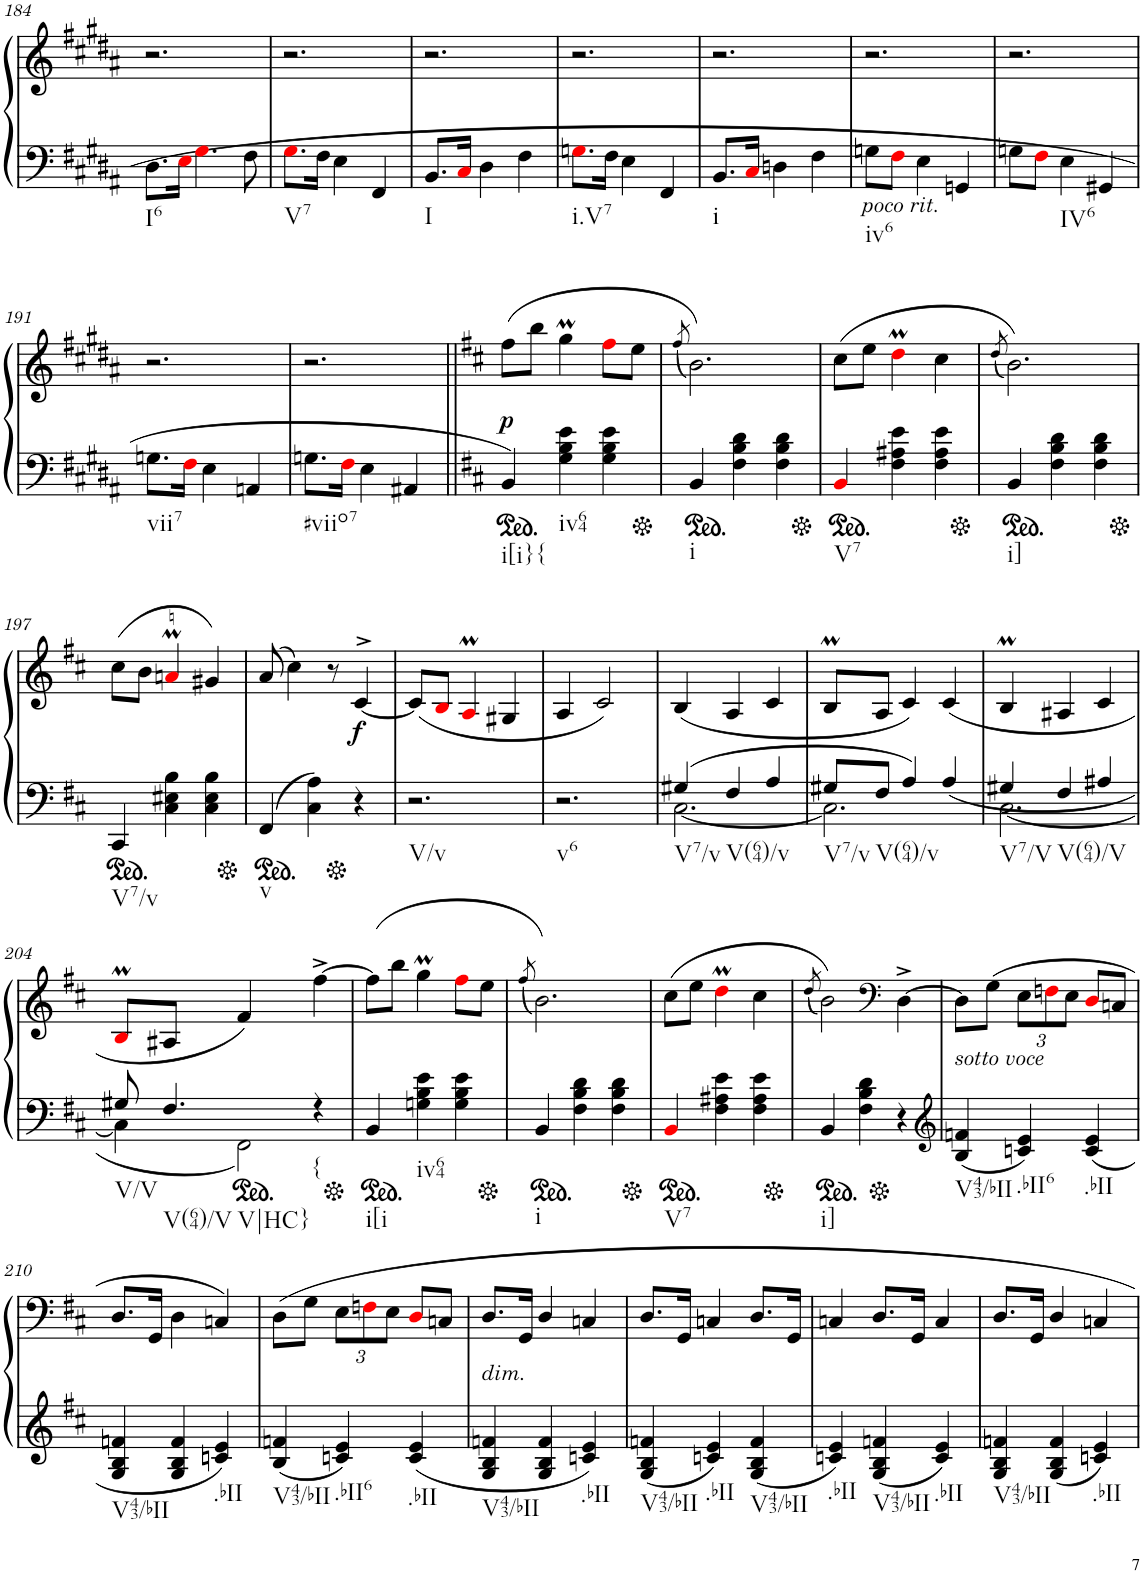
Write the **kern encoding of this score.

**kern	**kern	**dynam
*part2	*part1	*part1
*staff2	*staff1	*staff1
*I"Piano	*I"Piano	*
*I'Pno	*I'Pno	*
!!LO:PB:g=z
*clefF4	*clefG2	*
*k[f#c#g#d#a#]	*k[f#c#g#d#a#]	*
*M3/4	*M3/4	*
=184	=184	=184
!LO:TX:b:t=I6	!	!
8.D#\L	2.r	.
16Ei\Jk	.	.
4.G#i\	.	.
8F#\	.	.
=185	=185	=185
!LO:TX:b:t=V7	!	!
8.G#i\L	2.r	.
16F#\Jk	.	.
4E\	.	.
4FF#/	.	.
=186	=186	=186
!LO:TX:b:t=I	!	!
8.BB/L	2.r	.
16C#i/Jk	.	.
4D#\	.	.
4F#\	.	.
=187	=187	=187
!LO:TX:b:t=i.V7	!	!
8.Gni\L	2.r	.
16F#\Jk	.	.
4E\	.	.
4FF#/	.	.
=188	=188	=188
!LO:TX:b:t=i	!	!
8.BB/L	2.r	.
16C#i/Jk	.	.
4Dn\	.	.
4F#\	.	.
=189	=189	=189
!LO:TX:b:i:t=poco rit.	!	!
!LO:TX:b:t=iv6	!	!
8Gn\L	2.r	.
8F#i\J	.	.
4E\	.	.
4GGn/	.	.
=190	=190	=190
8Gn\L	2.r	.
8F#i\J	.	.
!LO:TX:b:t=IV6	!	!
4E\	.	.
4GG#X/	.	.
!!LO:LB:g=z
=191	=191	=191
!LO:TX:b:t=vii7	!	!
8.Gn\L	2.r	.
16F#i\Jk	.	.
4E\	.	.
4AAn/	.	.
=192	=192	=192
!LO:TX:b:t=#viio7	!	!
8.Gn\L	2.r	.
16F#i\Jk	.	.
4E\	.	.
4AA#X/	.	.
=193||	=193||	=193||
*k[f#c#]	*k[f#c#]	*
*ped	*	*
!LO:TX:b:t=i[i}{	!	!
!	!	!LO:DY:b
4BB/	(8ff#\L	p
.	8bb\J	.
!LO:TX:b:t=iv64	!	!
4G\ 4B\ 4e\	4ggM\	.
4G\ 4B\ 4e\	8ff#i\L	.
.	8ee\J	.
=194	=194	=194
.	(8qff#/	.
*ped	*	*
!LO:TX:b:t=i	!	!
4BB/	2.b\))	.
4F#\ 4B\ 4d\	.	.
4F#\ 4B\ 4d\	.	.
=195	=195	=195
*Xped	*	*
*ped	*	*
!LO:TX:b:t=V7	!	!
4BBi/	(8cc#\L	.
.	8ee\J	.
4F#\ 4A#X\ 4e\	4ddMi\	.
4F#\ 4A#\ 4e\	4cc#\	.
=196	=196	=196
.	(8qdd/	.
*Xped	*	*
*ped	*	*
!LO:TX:b:t=i]	!	!
4BB/	2.b\))	.
4F#\ 4B\ 4d\	.	.
4F#\ 4B\ 4d\	.	.
!!LO:LB:g=z
=197	=197	=197
*Xped	*	*
*ped	*	*
!LO:TX:b:t=V7/v	!	!
4CC#/	(8cc#\L	.
.	8b\J	.
4C#\ 4E#X\ 4B\	4anMi/	.
4C#\ 4E#\ 4B\	4g#X/)	.
=198	=198	=198
*Xped	*	*
*ped	*	*
!LO:TX:b:t=v	!	!
(4FF#/	(8a/	.
.	4cc#\)	.
4C#\ 4A\)	.	.
.	8r	.
*Xped	*	*
!	!	!LO:DY:b
4r	[4c#^>/	f
=199	=199	=199
!LO:TX:b:t=V/v	!	!
2.r	(<8c#/L]	.
.	8Bi/J	.
.	4AMi/	.
.	4G#X/	.
=200	=200	=200
!LO:TX:b:t=v6	!	!
2.r	4A/	.
.	2c#/)	.
=201	=201	=201
*^	*	*
!LO:TX:b:t=V7/v	!	!	!
(4G#X/	[2.C#\	(<4B/	.
!LO:TX:b:t=V(64)/v	!	!	!
4F#/	.	4A/	.
4A/	.	4c#/	.
=202	=202	=202	=202
!LO:TX:b:t=V7/v	!	!	!
8G#X/L	2.C#\]	8BM/L	.
!LO:TX:b:t=V(64)/v	!	!	!
8F#/J	.	8A/J	.
4A/)	.	4c#/)	.
(4A/	.	(<4c#/	.
=203	=203	=203	=203
!LO:TX:b:t=V7/V	!	!	!
4G#X/	[2.C#\	4BM/	.
!LO:TX:b:t=V(64)/V	!	!	!
4F#/	.	4A#X/	.
4A#X/	.	4c#/	.
!!LO:LB:g=z
=204	=204	=204	=204
!LO:TX:b:t=V/V	!	!	!
8G#X/	4C#\]	8BMi/L	.
!LO:TX:b:t=V(64)/V	!	!	!
!LO:TX:b:t=V|HC}	!	!	!
4.F#/	.	8A#X/J	.
*ped	*	*	*
.	2FF#\)	4f#/)	.
!LO:TX:b:t={	!	!	!
4r	.	[4ff#^\	.
*v	*v	*	*
=205	=205	=205
*Xped	*	*
*ped	*	*
!LO:TX:b:t=i[i	!	!
4BB/	(8ff#\L]	.
.	8bb\J	.
!LO:TX:b:t=iv64	!	!
4Gn\ 4B\ 4e\	4ggM\	.
4G\ 4B\ 4e\	8ff#i\L	.
.	8ee\J	.
=206	=206	=206
.	(8qff#/	.
*Xped	*	*
*ped	*	*
!LO:TX:b:t=i	!	!
4BB/	2.b\))	.
4F#\ 4B\ 4d\	.	.
4F#\ 4B\ 4d\	.	.
=207	=207	=207
*Xped	*	*
*ped	*	*
!LO:TX:b:t=V7	!	!
4BBi/	(8cc#\L	.
.	8ee\J	.
4F#\ 4A#X\ 4e\	4ddMi\	.
4F#\ 4A#\ 4e\	4cc#\	.
=208	=208	=208
.	(8qdd/	.
*Xped	*	*
!LO:TX:b:t=i]	!	!
4BB/	2b\))	.
4F#\ 4B\ 4d\	.	.
*	*clefF4	*
*Xped	*	*
4r	[4D^\	.
=209	=209	=209
*clefG2	*	*
!	!LO:TX:b:i:t=sotto voce	!
!LO:TX:b:t=V43/bII	!	!
(4B/ 4fn/	8D\L]	.
.	(8G\J	.
*	*Xbrackettup	*
!LO:TX:b:t=.bII6	!	!
4cn/ 4e/)	12E\L	.
.	12Fni\	.
.	12E\J	.
!LO:TX:b:t=.bII	!	!
(4c/ 4e/	8Di/L	.
.	8Cn/J	.
!!LO:LB:g=z
=210	=210	=210
!LO:TX:b:t=V43/bII	!	!
4G/ 4B/ 4fn/	8.D/L	.
.	16GG/Jk	.
4G/ 4B/ 4f/	4D\	.
!LO:TX:b:t=.bII	!	!
4cn/ 4e/)	4Cn/)	.
=211	=211	=211
!LO:TX:b:t=V43/bII	!	!
(4B/ 4fn/	8D\L	.
.	8G\J	.
!LO:TX:b:t=.bII6	!	!
4cn/ 4e/)	12E\L	.
.	12Fni\	.
.	12E\J	.
!LO:TX:b:t=.bII	!	!
(4c/ 4e/	8Di/L	.
.	8Cn/J	.
=212	=212	=212
!	!LO:TX:b:i:t=dim.	!
!LO:TX:b:t=V43/bII	!	!
4G/ 4B/ 4fn/	8.D/L	.
.	16GG/Jk	.
4G/ 4B/ 4f/	4D/	.
!LO:TX:b:t=.bII	!	!
4cn/ 4e/)	4Cn/	.
=213	=213	=213
!LO:TX:b:t=V43/bII	!	!
(4G/ 4B/ 4fn/	8.D/L	.
.	16GG/Jk	.
!LO:TX:b:t=.bII	!	!
4cn/ 4e/)	4Cn/	.
!LO:TX:b:t=V43/bII	!	!
(4G/ 4B/ 4f/	8.D/L	.
.	16GG/Jk	.
=214	=214	=214
!LO:TX:b:t=.bII	!	!
4cn/ 4e/)	4Cn/	.
!LO:TX:b:t=V43/bII	!	!
(4G/ 4B/ 4fn/	8.D/L	.
.	16GG/Jk	.
!LO:TX:b:t=.bII	!	!
4c/ 4e/)	4C/	.
=215	=215	=215
!LO:TX:b:t=V43/bII	!	!
4G/ 4B/ 4fn/	8.D/L	.
.	16GG/Jk	.
(4G/ 4B/ 4f/	4D/	.
!LO:TX:b:t=.bII	!	!
4cn/ 4e/)	4Cn/	.
=	=	=
*-	*-	*-
